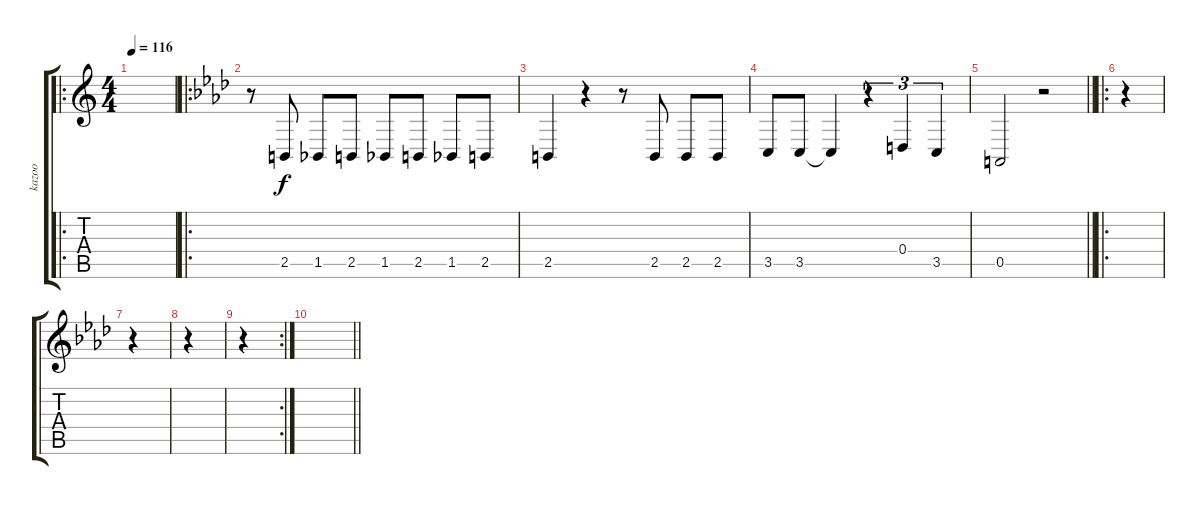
\track ("kazoo" "kazoo") {instrument churchorgan}
\staff {score tabs}
\tuning (E4 B3 G3 D3 A2 E2) {hide}
\ro
\ts (4 4)
\tempo 116
\clef g2
\ks c
|
\ro
\ks ab
r.8 2.5.8 1.5.8 2.5.8 1.5.8 2.5.8 1.5.8 2.5.8 |
2.5.4 r.4 r.8 2.5.8 2.5.8 2.5.8 |
3.5.8 3.5.8 3.5{t}.4 r.4{tu (3 2)} 0.4.4{tu (3 2)} 3.5.4{tu (3 2)} |
\barLineRight lightlight
0.5.2 r.2 |
\ro
r.4 |
r.4 |
r.4 |
\rc 2
r.4 |
\barLineRight lightlight
